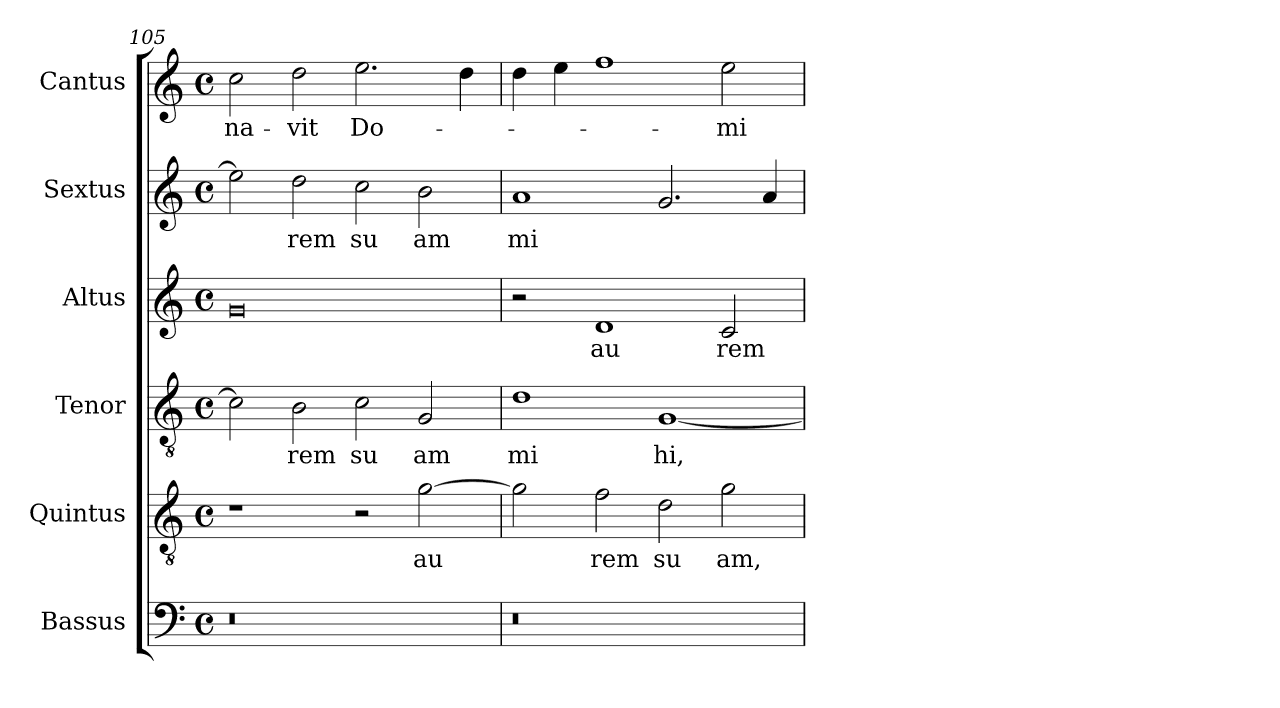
**kern	**kern	**text	**kern	**text	**kern	**text	**kern	**text	**kern	**text
*part6	*part5	*part5	*part4	*part4	*part3	*part3	*part2	*part2	*part1	*part1
*staff6	*staff5	*staff5	*staff4	*staff4	*staff3	*staff3	*staff2	*staff2	*staff1	*staff1
*I"Bassus	*I"Quintus	*	*I"Tenor	*	*I"Altus	*	*I"Sextus	*	*I"Cantus	*
*clefF4	*clefGv2	*	*clefGv2	*	*clefG2	*	*clefG2	*	*clefG2	*
*	*	*	*	*	*k[]	*	*	*	*	*
*	*	*	*	*	*C:	*	*	*	*	*
*M4/4	*M4/4	*	*M4/4	*	*M4/4	*	*M4/4	*	*M4/4	*
*met(c)	*met(c)	*	*met(c)	*	*met(c)	*	*met(c)	*	*met(c)	*
=105	=105	=105	=105	=105	=105	=105	=105	=105	=105	=105
!	!	!	!	!	!	!	!	!	!	!LO:LY:b:cj
0r	1r	.	2c\]	.	0g	.	2ee\]	.	2cc\	-na-
!	!	!	!	!LO:LY:b:cj	!	!	!	!LO:LY:b:cj	!	!LO:LY:b:cj
.	.	.	2B\	rem	.	.	2dd\	rem	2dd\	-vit
!	!	!	!	!LO:LY:b:cj	!	!	!	!LO:LY:b:cj	!	!LO:LY:b
.	2r	.	2c\	su	.	.	2cc\	su	2.ee\	Do-
!	!	!LO:LY:b	!	!LO:LY:b:cj	!	!	!	!LO:LY:b:cj	!	!
.	[>2g\	au	2G/	am	.	.	2b\	am	.	.
.	.	.	.	.	.	.	.	.	4dd\	.
=106	=106	=106	=106	=106	=106	=106	=106	=106	=106	=106
!	!	!	!	!LO:LY:b:cj	!	!	!	!LO:LY:b:cj	!	!
0r	2g\]	.	1d	mi	2r	.	1a	mi	4dd\	.
.	.	.	.	.	.	.	.	.	4ee\	.
!	!	!LO:LY:b:cj	!	!	!	!LO:LY:b:cj	!	!	!	!
.	2f\	rem	.	.	1d	au	.	.	1ff	.
!	!	!LO:LY:b:cj	!	!LO:LY:b:cj	!	!	!	!	!	!
.	2d\	su	[>1G	hi,	.	.	2.g/	.	.	.
!	!	!LO:LY:b:cj	!	!	!	!LO:LY:b:cj	!	!	!	!LO:LY:b:cj
.	2g\	am,	.	.	2c/	rem	.	.	2ee\	-mi-
.	.	.	.	.	.	.	4a/	.	.	.
=	=	=	=	=	=	=	=	=	=	=
*-	*-	*-	*-	*-	*-	*-	*-	*-	*-	*-
